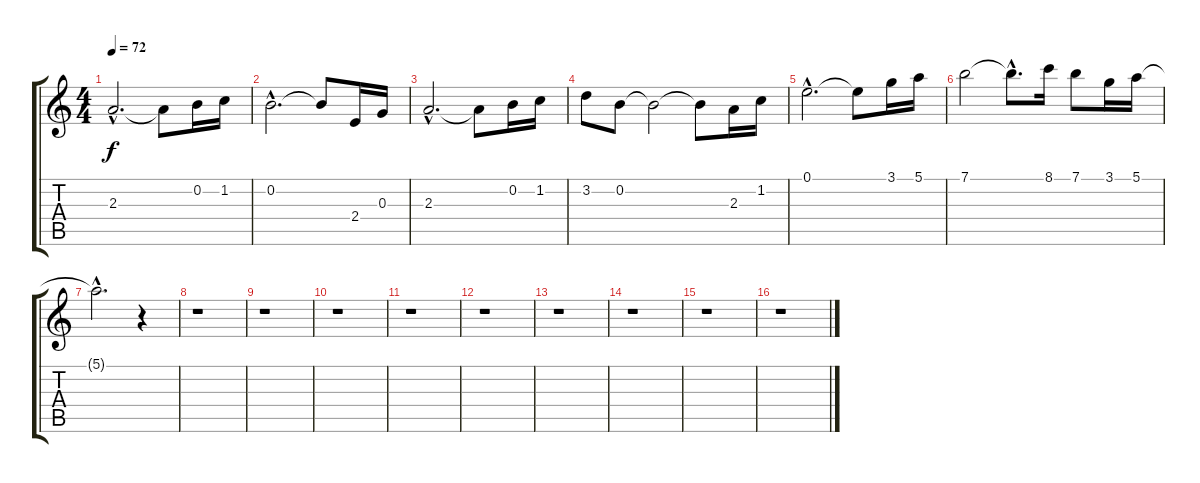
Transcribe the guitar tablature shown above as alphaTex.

\track "" {instrument distortionguitar}
\staff {score tabs}
\tuning (E4 B3 G3 D3 A2 E2) {hide}
\ts (4 4)
\tempo 72
\clef g2
\ks c
2.3{hac}.2{d dy f instrument distortionguitar} 2.3{t}.8 0.2.16 1.2.16 |
0.2{hac}.2{d} 0.2{t}.8 2.4.16 0.3.16 |
2.3{hac}.2{d} 2.3{t}.8 0.2.16 1.2.16 |
3.2.8 0.2.8 0.2{t}.2 0.2{t}.8 2.3.16 1.2.16 |
0.1{hac}.2{d} 0.1{t}.8 3.1.16 5.1.16 |
7.1.2 7.1{hac t}.8{d} 8.1.16 7.1.8 3.1.16 5.1.16 |
5.1{hac t}.2{d} r.4 |
r.1 |
r.1 |
r.1 |
r.1 |
r.1 |
r.1 |
r.1 |
r.1 |
r.1
